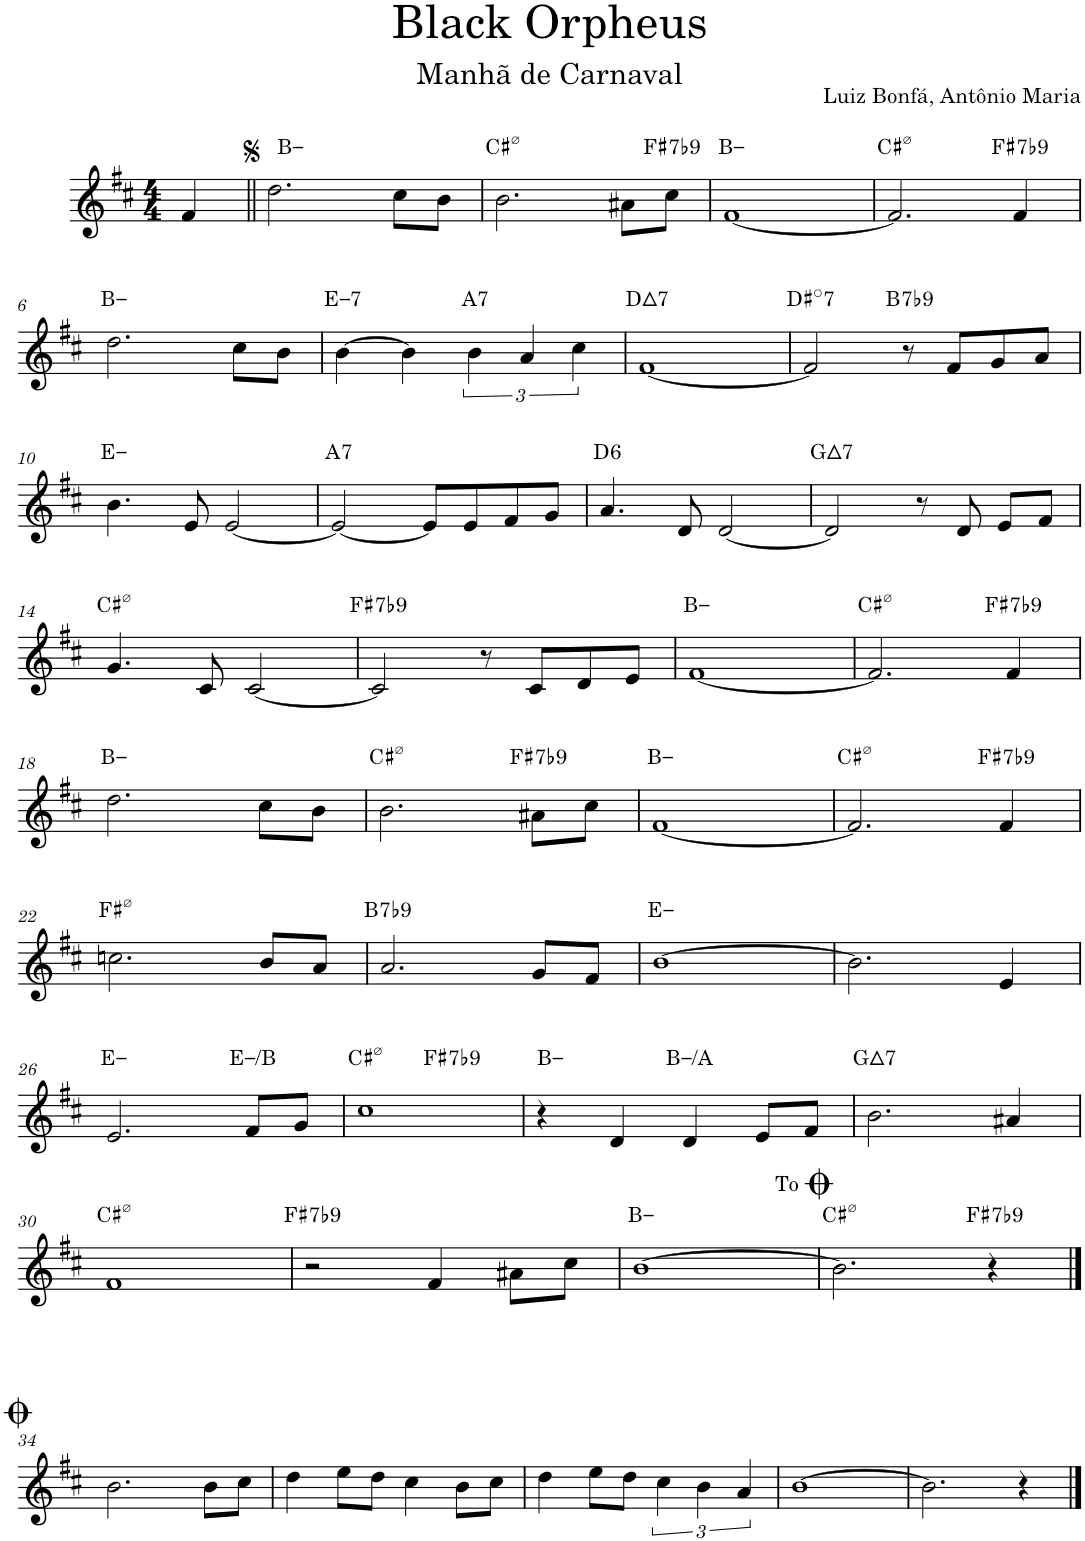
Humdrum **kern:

**kern	**harte
*part1	*part1
*staff1	*
*I"Tenor Saxophone	*
*I'T. Sax.	*
*clefG2	*
*Trd8c14	*
*k[f#c#]	*
*M4/4	*
=1	=1
4f#/	.
=2||	=2||
2.dd\	B:min
8cc#\L	.
8b\J	.
=3	=3
2.b\	C#:hdim7
8a#X\L	.
!	!LO:H:kt=7
8cc#\J	F#:7(b9)
=4	=4
[1f#	B:min
=5	=5
2.f#/]	C#:hdim7
!	!LO:H:kt=7
4f#/	F#:7(b9)
!!LO:LB:g=z
=6	=6
2.dd\	B:min
8cc#\L	.
8b\J	.
=7	=7
!	!LO:H:kt=7
[4b\	E:min7
4b\]	.
!	!LO:H:kt=7
6b\	A:7
6a/	.
6cc#\	.
=8	=8
!	!LO:H:kt=7
[1f#	D:maj7
=9	=9
!	!LO:H:kt=7
2f#/]	D#:dim7
!	!LO:H:kt=7
8r	B:7(b9)
8f#/L	.
8g/	.
8a/J	.
!!LO:LB:g=z
=10	=10
4.b\	E:min
8e/	.
[2e/	.
=11	=11
!	!LO:H:kt=7
2e/_	A:7
8e/L]	.
8e/	.
8f#/	.
8g/J	.
=12	=12
!	!LO:H:kt=6
4.a/	D:maj6
8d/	.
[2d/	.
=13	=13
!	!LO:H:kt=7
2d/]	G:maj7
8r	.
8d/	.
8e/L	.
8f#/J	.
!!LO:LB:g=z
=14	=14
4.g/	C#:hdim7
8c#/	.
[2c#/	.
=15	=15
!	!LO:H:kt=7
2c#/]	F#:7(b9)
8r	.
8c#/L	.
8d/	.
8e/J	.
=16	=16
[1f#	B:min
=17	=17
2.f#/]	C#:hdim7
!	!LO:H:kt=7
4f#/	F#:7(b9)
!!LO:LB:g=z
=18	=18
2.dd\	B:min
8cc#\L	.
8b\J	.
=19	=19
2.b\	C#:hdim7
!	!LO:H:kt=7
8a#X\L	F#:7(b9)
8cc#\J	.
=20	=20
[1f#	B:min
=21	=21
2.f#/]	C#:hdim7
!	!LO:H:kt=7
4f#/	F#:7(b9)
!!LO:LB:g=z
=22	=22
2.ccn\	F#:hdim7
8b/L	.
8a/J	.
=23	=23
!	!LO:H:kt=7
2.a/	B:7(b9)
8g/L	.
8f#/J	.
=24	=24
[1b	E:min
=25	=25
2.b\]	.
4e/	.
!!LO:LB:g=z
=26	=26
2.e/	E:min
8f#/L	E:min/5
8g/J	.
=27	=27
*^	*
1cc#	2.ryy	C#:hdim7
!	!	!LO:H:kt=7
.	4ryy	F#:7(b9)
*v	*v	*
=28	=28
4r	B:min
4d/	.
4d/	B:min/b7
8e/L	.
8f#/J	.
=29	=29
!	!LO:H:kt=7
2.b\	G:maj7
4a#X/	.
!!LO:LB:g=z
=30	=30
1f#	C#:hdim7
=31	=31
!	!LO:H:kt=7
2r	F#:7(b9)
4f#/	.
8a#X\L	.
8cc#\J	.
=32	=32
[1b	B:min
!LO:TX:a:t=To	!
=33	=33
2.b\]	C#:hdim7
!	!LO:H:kt=7
4r	F#:7(b9)
!!LO:LB:g=z
==34	==34
2.b\	.
8b\L	.
8cc#\J	.
=35	=35
4dd\	.
8ee\L	.
8dd\J	.
4cc#\	.
8b\L	.
8cc#\J	.
=36	=36
4dd\	.
8ee\L	.
8dd\J	.
6cc#\	.
6b\	.
6a/	.
=37	=37
[1b	.
=38	=38
2.b\]	.
4r	.
==	==
*-	*-
